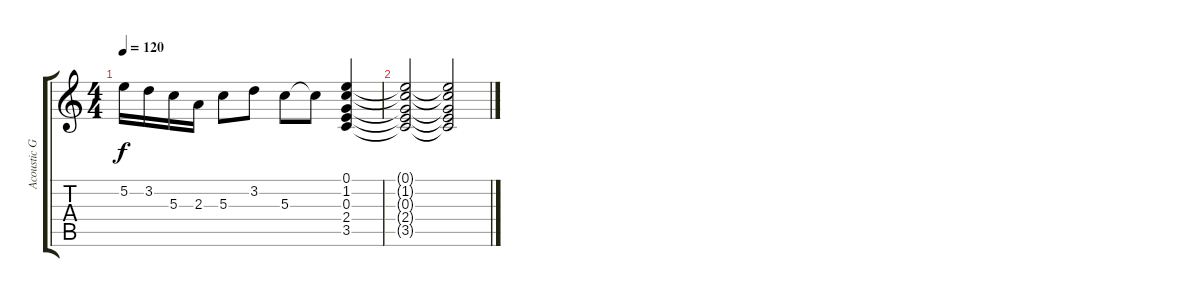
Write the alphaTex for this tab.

\track ("Acoustic Guitar 1" "Acoustic G") {instrument acousticguitarsteel}
\staff {score tabs}
\tuning (E4 B3 G3 D3 A2 E2) {hide}
\ts (4 4)
\tempo 120
\clef g2
\ks c
5.2.16{dy f} 3.2.16 5.3.16 2.3.16 5.3.8 3.2.8 5.3.8 5.3{t}.8 (0.1 1.2 0.3 2.4 3.5).4 |
(0.1{t} 1.2{t} 0.3{t} 2.4{t} 3.5{t}).2 (0.1{t} 1.2{t} 0.3{t} 2.4{t} 3.5{t}).2
